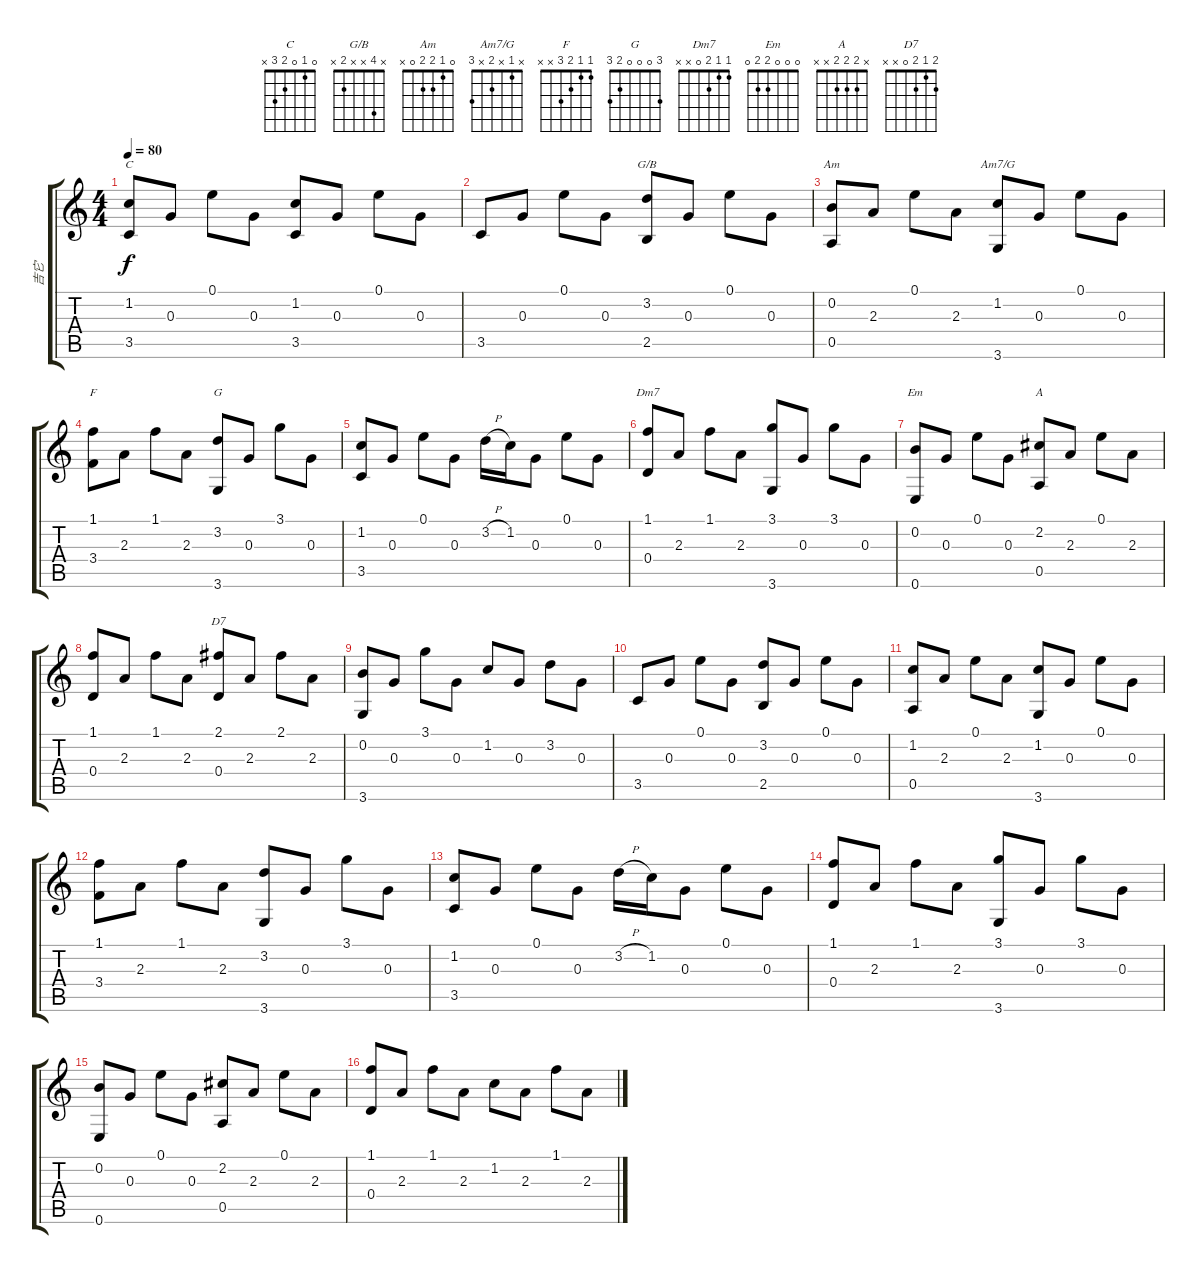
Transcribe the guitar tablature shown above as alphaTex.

\track ("吉它" "吉它") {instrument acousticguitarnylon}
\staff {score tabs}
\tuning (E4 B3 G3 D3 A2 E2) {hide}
\chord ("C" 0 1 0 2 3 x)
\chord ("G/B" x 4 x x 2 x)
\chord ("Am" 0 1 2 2 0 x)
\chord ("Am7/G" x 1 x 2 x 3)
\chord ("F" 1 1 2 3 x x)
\chord ("G" 3 0 0 0 2 3)
\chord ("Dm7" 1 1 2 0 x x)
\chord ("Em" 0 0 0 2 2 0)
\chord ("A" x 2 2 2 x x)
\chord ("D7" 2 1 2 0 x x)
\ts (4 4)
\tempo 80
\clef g2
\ks c
(1.2 3.5).8{ch "C" dy f} 0.3.8 0.1.8 0.3.8 (1.2 3.5).8 0.3.8 0.1.8 0.3.8 |
3.5.8 0.3.8 0.1.8 0.3.8 (3.2 2.5).8{ch "G/B"} 0.3.8 0.1.8 0.3.8 |
(0.2 0.5).8{ch "Am"} 2.3.8 0.1.8 2.3.8 (1.2 3.6).8{ch "Am7/G"} 0.3.8 0.1.8 0.3.8 |
(1.1 3.4).8{ch "F"} 2.3.8 1.1.8 2.3.8 (3.2 3.6).8{ch "G"} 0.3.8 3.1.8 0.3.8 |
(1.2 3.5).8 0.3.8 0.1.8 0.3.8 3.2{h}.16 1.2.16 0.3.8 0.1.8 0.3.8 |
(1.1 0.4).8{ch "Dm7"} 2.3.8 1.1.8 2.3.8 (3.1 3.6).8 0.3.8 3.1.8 0.3.8 |
(0.2 0.6).8{ch "Em"} 0.3.8 0.1.8 0.3.8 (2.2 0.5).8{ch "A"} 2.3.8 0.1.8 2.3.8 |
(1.1 0.4).8 2.3.8 1.1.8 2.3.8 (2.1 0.4).8{ch "D7"} 2.3.8 2.1.8 2.3.8 |
(0.2 3.6).8 0.3.8 3.1.8 0.3.8 1.2.8 0.3.8 3.2.8 0.3.8 |
3.5.8 0.3.8 0.1.8 0.3.8 (3.2 2.5).8 0.3.8 0.1.8 0.3.8 |
(1.2 0.5).8 2.3.8 0.1.8 2.3.8 (1.2 3.6).8 0.3.8 0.1.8 0.3.8 |
(1.1 3.4).8 2.3.8 1.1.8 2.3.8 (3.2 3.6).8 0.3.8 3.1.8 0.3.8 |
(1.2 3.5).8 0.3.8 0.1.8 0.3.8 3.2{h}.16 1.2.16 0.3.8 0.1.8 0.3.8 |
(1.1 0.4).8 2.3.8 1.1.8 2.3.8 (3.1 3.6).8 0.3.8 3.1.8 0.3.8 |
(0.2 0.6).8 0.3.8 0.1.8 0.3.8 (2.2 0.5).8 2.3.8 0.1.8 2.3.8 |
(1.1 0.4).8 2.3.8 1.1.8 2.3.8 1.2.8 2.3.8 1.1.8 2.3.8
